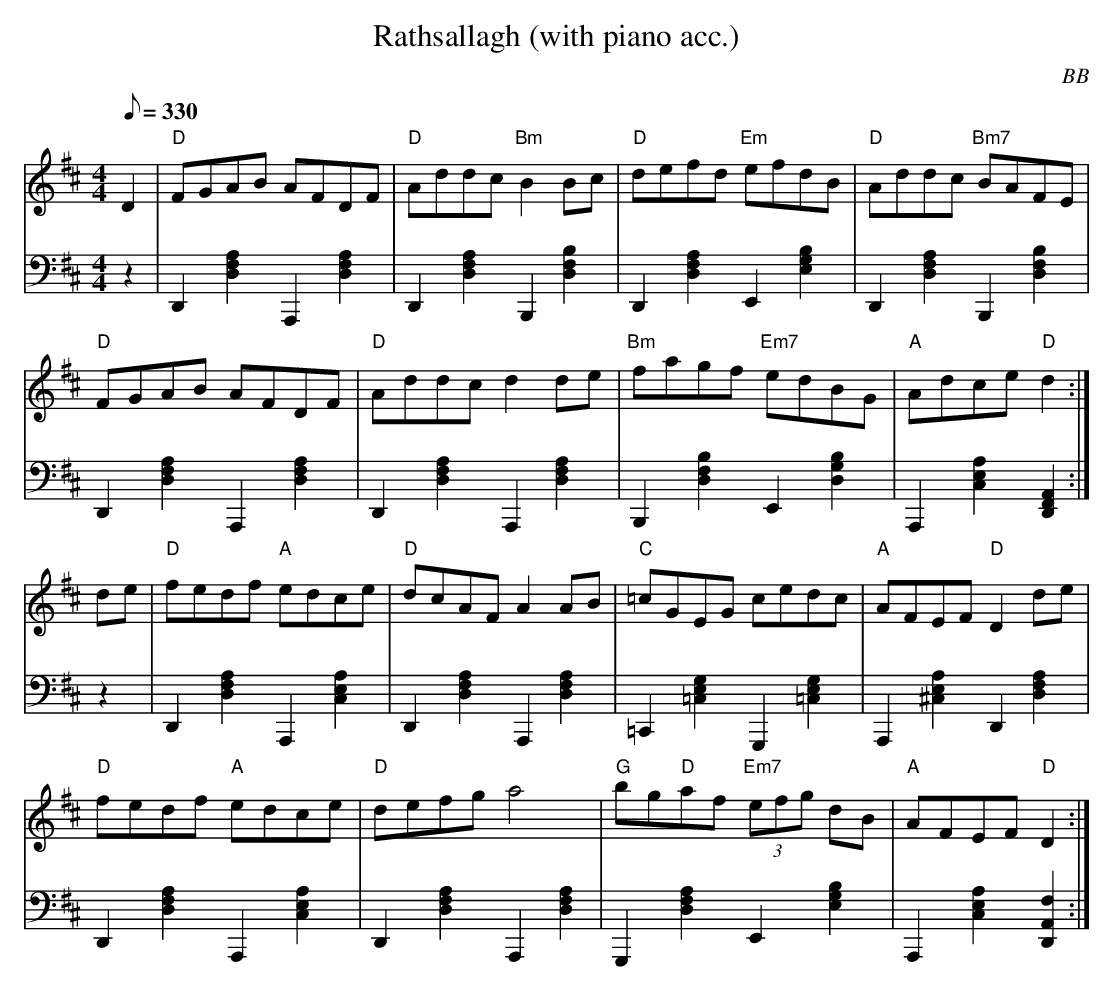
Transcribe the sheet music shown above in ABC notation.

X:1
T: Rathsallagh (with piano acc.)
C: BB
M: 4/4
Q: 1/8=330
L: 1/8
V: 1 program 1 73 %flute
V: 2 volume=70 clef=bass m=D program 1 00
K: D
[V:1] D2|"D"FGAB AFDF|"D"Addc "Bm"B2 Bc|"D"defd "Em"efdB|"D"Addc "Bm7"BAFE|
[V:2] z2|D,2[A2D2F2]A,,2[A2D2F2]|D,2[A2D2F2]B,,2[F2B2D2]|D,2[A2D2F2]E,2[E2B2G2]|\
D,2[A2D2F2]B,,2[F2B2D2]|
[V:1] "D"FGAB AFDF|"D"Addc d2 de|"Bm"fagf "Em7"edBG|"A"Adce "D"d2 :|
[V:2] D,2[A2D2F2]A,,2[A2D2F2]|D,2[A2D2F2]A,,2[A2D2F2]|B,,2[F2B2D2]E,2[D2B2G2]|\
A,,2[A2C2E2][D,2F,2A,2]:|
[V:1] de|"D"fedf "A"edce|"D"dcAF A2 AB|"C"=cGEG cedc|"A"AFEF "D"D2 de|
[V:2] z2|D,2[A2D2F2]A,,2[A2C2E2]|D,2[A2D2F2]A,,2[A2D2F2]|=C,2[E2G2=C2]G,,2[E2=C2G2]|\
A,,2[A2^C2E2]D,2[A2D2F2]|
[V:1] "D"fedf "A"edce|"D"defg a4|"G"bg"D"af "Em7"(3efg dB|"A"AFEF "D"D2 :|
[V:2] D,2[A2D2F2]A,,2[A2C2E2]|D,2[A2D2F2]A,,2[A2D2F2]|G,,2[D2F2A2]E,2[E2G2B2]|\
A,,2[A2C2E2][D,2F2A,2] :|
